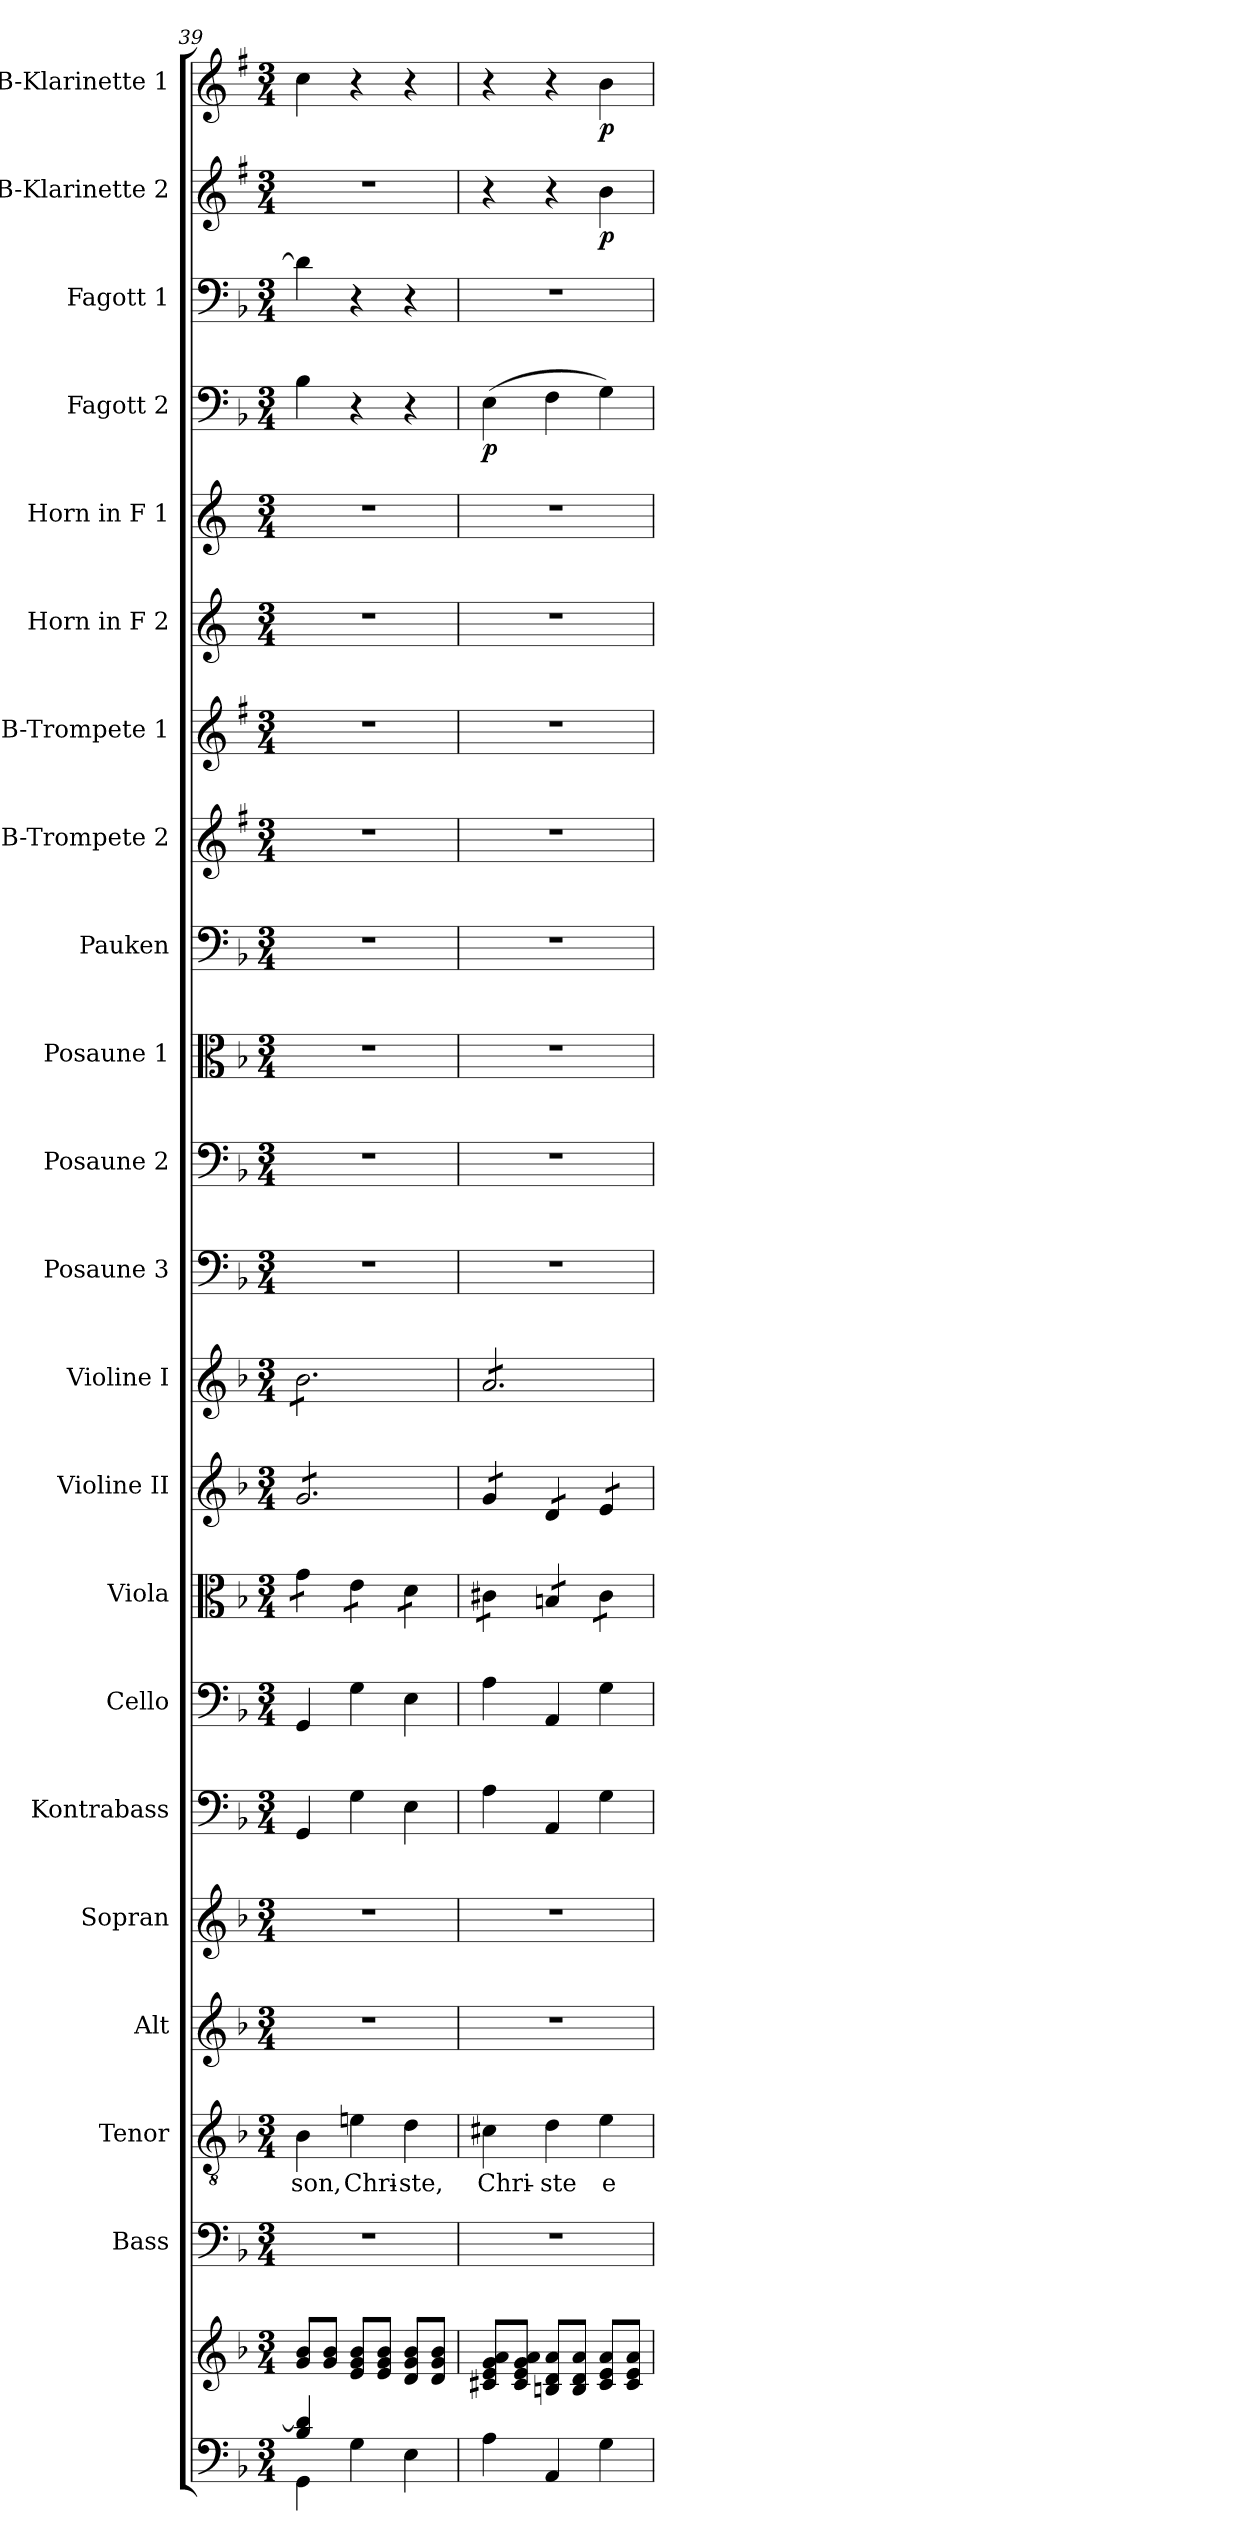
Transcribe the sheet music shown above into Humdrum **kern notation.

**kern	**kern	**kern	**kern	**text	**kern	**kern	**kern	**kern	**kern	**kern	**kern	**kern	**kern	**kern	**kern	**kern	**kern	**kern	**kern	**kern	**dynam	**kern	**kern	**dynam	**kern	**dynam
*part22	*part22	*part21	*part20	*part20	*part19	*part18	*part17	*part16	*part15	*part14	*part13	*part12	*part11	*part10	*part9	*part8	*part7	*part6	*part5	*part4	*part4	*part3	*part2	*part2	*part1	*part1
*staff23	*staff22	*staff21	*staff20	*staff20	*staff19	*staff18	*staff17	*staff16	*staff15	*staff14	*staff13	*staff12	*staff11	*staff10	*staff9	*staff8	*staff7	*staff6	*staff5	*staff4	*staff4	*staff3	*staff2	*staff2	*staff1	*staff1
*	*	*I"Bass	*I"Tenor	*	*I"Alt	*I"Sopran	*I"Kontrabass	*I"Cello	*I"Viola	*I"Violine II	*I"Violine I	*I"Posaune 3	*I"Posaune 2	*I"Posaune 1	*I"Pauken	*I"B-Trompete 2	*I"B-Trompete 1	*I"Horn in F 2	*I"Horn in F 1	*I"Fagott 2	*	*I"Fagott 1	*I"B-Klarinette 2	*	*I"B-Klarinette 1	*
*	*	*I'B.	*I'T.	*	*I'A.	*I'S.	*I'Kb.	*	*I'Vla.	*I'Vl. II	*I'Vl. I	*I'Pos. 3	*I'Pos. 2	*I'Pos. 1	*I'Pk.	*I'B Trp. 2	*I'B Trp. 1	*	*	*I'Fg. 2	*	*I'Fg. 1	*I'B Kl. 2	*	*I'B Kl. 1	*
*clefF4	*clefG2	*clefF4	*clefGv2	*	*clefG2	*clefG2	*clefF4	*clefF4	*clefC3	*clefG2	*clefG2	*clefF4	*clefF4	*clefC3	*clefF4	*clefG2	*clefG2	*clefG2	*clefG2	*clefF4	*	*clefF4	*clefG2	*	*clefG2	*
*	*	*	*	*	*	*	*ITrd7c12	*	*	*	*	*	*	*	*	*ITrd1c2	*ITrd1c2	*ITrd4c7	*ITrd4c7	*	*	*	*ITrd1c2	*	*ITrd1c2	*
*k[b-]	*k[b-]	*k[b-]	*k[b-]	*	*k[b-]	*k[b-]	*k[b-]	*k[b-]	*k[b-]	*k[b-]	*k[b-]	*k[b-]	*k[b-]	*k[b-]	*k[b-]	*k[b-]	*k[b-]	*k[b-]	*k[b-]	*k[b-]	*	*k[b-]	*k[b-]	*	*k[b-]	*
*F:	*F:	*F:	*F:	*	*F:	*F:	*F:	*F:	*F:	*F:	*F:	*F:	*F:	*F:	*F:	*F:	*F:	*F:	*F:	*F:	*	*F:	*F:	*	*F:	*
*M3/4	*M3/4	*M3/4	*M3/4	*	*M3/4	*M3/4	*M3/4	*M3/4	*M3/4	*M3/4	*M3/4	*M3/4	*M3/4	*M3/4	*M3/4	*M3/4	*M3/4	*M3/4	*M3/4	*M3/4	*	*M3/4	*M3/4	*	*M3/4	*
=39	=39	=39	=39	=39	=39	=39	=39	=39	=39	=39	=39	=39	=39	=39	=39	=39	=39	=39	=39	=39	=39	=39	=39	=39	=39	=39
*^	*	*	*	*	*	*	*	*	*	*	*	*	*	*	*	*	*	*	*	*	*	*	*	*	*	*
!	!	!	!	!	!LO:LY:b	!	!	!	!	!	!	!	!	!	!	!	!	!	!	!	!	!	!	!	!	!	!
*	*	*	*	*	*	*	*	*	*	*tremolo	*	*	*	*	*	*	*	*	*	*	*	*	*	*	*	*	*
*	*	*	*	*	*	*	*	*	*	*	*tremolo	*	*	*	*	*	*	*	*	*	*	*	*	*	*	*	*
*	*	*	*	*	*	*	*	*	*	*	*	*tremolo	*	*	*	*	*	*	*	*	*	*	*	*	*	*	*
4B-/ 4d/]	4GG\	8g/ 8b-/L	2.r	4B-\	-son,	2.r	2.r	4GGG/	4GG/	8g\L	8g/L	8b-\L	2.r	2.r	2.r	2.r	2.r	2.r	2.r	2.r	4B-\	.	4d\]	2.r	.	4b-\	.
.	.	8g/ 8b-/J	.	.	.	.	.	.	.	8g\J	8g/	8b-\	.	.	.	.	.	.	.	.	.	.	.	.	.	.	.
!	!	!	!	!	!LO:LY:b	!	!	!	!	!	!	!	!	!	!	!	!	!	!	!	!	!	!	!	!	!	!
2ryy	4G\	8e/ 8g/ 8b-/L	.	4en\	Chri-	.	.	4GG\	4G\	8e\L	8g/	8b-\	.	.	.	.	.	.	.	.	4r	.	4r	.	.	4r	.
.	.	8e/ 8g/ 8b-/J	.	.	.	.	.	.	.	8e\J	8g/	8b-\	.	.	.	.	.	.	.	.	.	.	.	.	.	.	.
!	!	!	!	!	!LO:LY:b	!	!	!	!	!	!	!	!	!	!	!	!	!	!	!	!	!	!	!	!	!	!
.	4E\	8d/ 8g/ 8b-/L	.	4d\	-ste,	.	.	4EE\	4E\	8d\L	8g/	8b-\	.	.	.	.	.	.	.	.	4r	.	4r	.	.	4r	.
.	.	8d/ 8g/ 8b-/J	.	.	.	.	.	.	.	8d\J	8g/J	8b-\J	.	.	.	.	.	.	.	.	.	.	.	.	.	.	.
*v	*v	*	*	*	*	*	*	*	*	*	*	*	*	*	*	*	*	*	*	*	*	*	*	*	*	*	*
=40	=40	=40	=40	=40	=40	=40	=40	=40	=40	=40	=40	=40	=40	=40	=40	=40	=40	=40	=40	=40	=40	=40	=40	=40	=40	=40
!	!	!	!	!LO:LY:b	!	!	!	!	!	!	!	!	!	!	!	!	!	!	!	!	!LO:DY:b	!	!	!	!	!
4A\	8c#X/ 8e/ 8g/ 8a/L	2.r	4c#X\	Chri-	2.r	2.r	4AA\	4A\	8c#X\L	8g/L	8a/L	2.r	2.r	2.r	2.r	2.r	2.r	2.r	2.r	(>4E\	p	2.r	4r	.	4r	.
.	8c#/ 8e/ 8g/ 8a/J	.	.	.	.	.	.	.	8c#X\J	8g/J	8a/	.	.	.	.	.	.	.	.	.	.	.	.	.	.	.
!	!	!	!	!LO:LY:b	!	!	!	!	!	!	!	!	!	!	!	!	!	!	!	!	!	!	!	!	!	!
4AA/	8Bn/ 8d/ 8a/L	.	4d\	-ste	.	.	4AAA/	4AA/	8Bn/L	8d/L	8a/	.	.	.	.	.	.	.	.	4F\	.	.	4r	.	4r	.
.	8B/ 8d/ 8a/J	.	.	.	.	.	.	.	8Bn/J	8d/J	8a/	.	.	.	.	.	.	.	.	.	.	.	.	.	.	.
!	!	!	!	!LO:LY:b	!	!	!	!	!	!	!	!	!	!	!	!	!	!	!	!	!	!	!	!LO:DY:b	!	!LO:DY:b
4G\	8c#/ 8e/ 8a/L	.	4e\	e-	.	.	4GG\	4G\	8c#\L	8e/L	8a/	.	.	.	.	.	.	.	.	4G\)	.	.	4a\	p	4a\	p
.	8c#/ 8e/ 8a/J	.	.	.	.	.	.	.	8c#\J	8e/J	8a/J	.	.	.	.	.	.	.	.	.	.	.	.	.	.	.
*	*	*	*	*	*	*	*	*	*	*	*Xtremolo	*	*	*	*	*	*	*	*	*	*	*	*	*	*	*
*	*	*	*	*	*	*	*	*	*	*Xtremolo	*	*	*	*	*	*	*	*	*	*	*	*	*	*	*	*
*	*	*	*	*	*	*	*	*	*Xtremolo	*	*	*	*	*	*	*	*	*	*	*	*	*	*	*	*	*
=	=	=	=	=	=	=	=	=	=	=	=	=	=	=	=	=	=	=	=	=	=	=	=	=	=	=
*-	*-	*-	*-	*-	*-	*-	*-	*-	*-	*-	*-	*-	*-	*-	*-	*-	*-	*-	*-	*-	*-	*-	*-	*-	*-	*-
